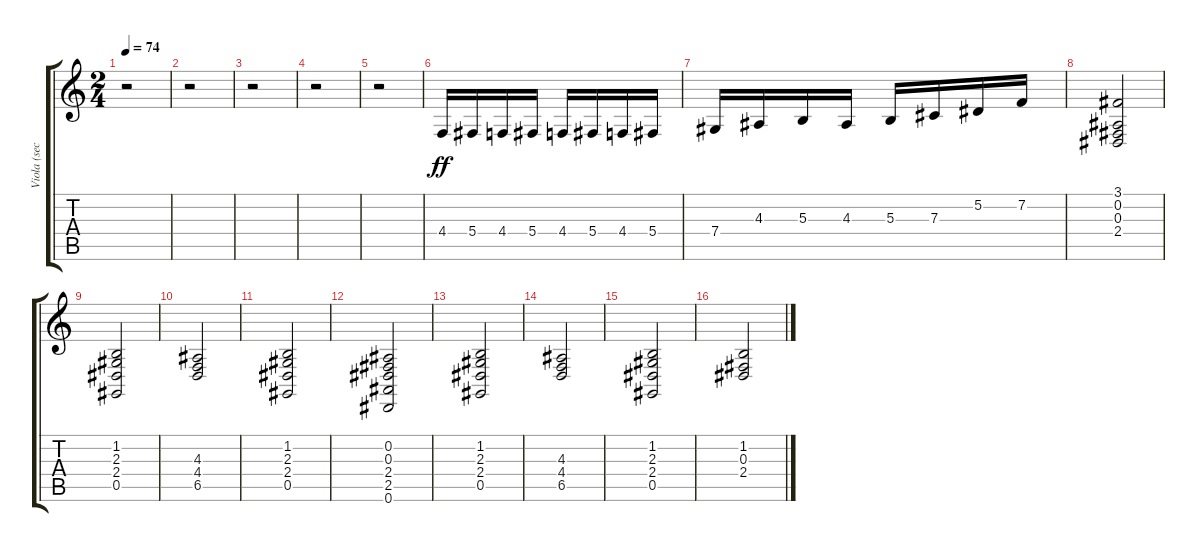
\track ("Viola (section)" "Viola (sec") {instrument viola}
\staff {score tabs}
\tuning (Eb4 Bb3 Gb3 Db3 Ab2 Eb2) {hide}
\ts (2 4)
\tempo 74
\clef g2
\ks c
r.2{dy fff} |
r.2 |
r.2 |
r.2 |
r.2 |
4.4.16{dy ff} 5.4.16 4.4.16 5.4.16 4.4.16 5.4.16 4.4.16 5.4.16 |
7.4.16 4.3.16 5.3.16 4.3.16 5.3.16 7.3.16 5.2.16 7.2.16 |
(3.1 0.2 0.3 2.4).2 |
(1.2 2.3 2.4 0.5).2 |
(4.3 4.4 6.5).2 |
(1.2 2.3 2.4 0.5).2 |
(0.2 0.3 2.4 2.5 0.6).2 |
(1.2 2.3 2.4 0.5).2 |
(4.3 4.4 6.5).2 |
(1.2 2.3 2.4 0.5).2 |
(1.2 0.3 2.4).2
